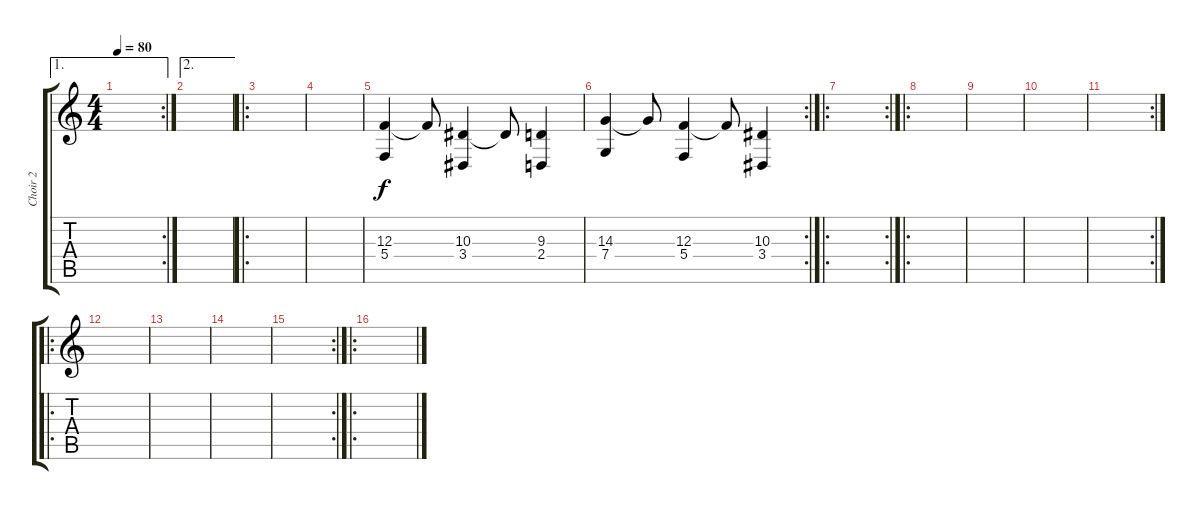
\track ("Choir 2" "Choir 2") {instrument choiraahs}
\staff {score tabs}
\tuning (D4 A3 F3 C3 G2 C2) {hide}
\ae 1
\rc 2
\ts (4 4)
\tempo 80
\clef g2
\ks c
|
\ae 2
|
\ro
|
|
(12.3 5.4).4{volume 12} 12.3{t}.8 (10.3 3.4).4{volume 12} 10.3{t}.8 (9.3 2.4).4{volume 12} |
\rc 2
(14.3 7.4).4{volume 12} 14.3{t}.8 (12.3 5.4).4{volume 12} 12.3{t}.8 (10.3 3.4).4{volume 12} |
\ro
\rc 2
|
\ro
|
|
|
\rc 2
|
\ro
|
|
|
\rc 2
|
\ro
